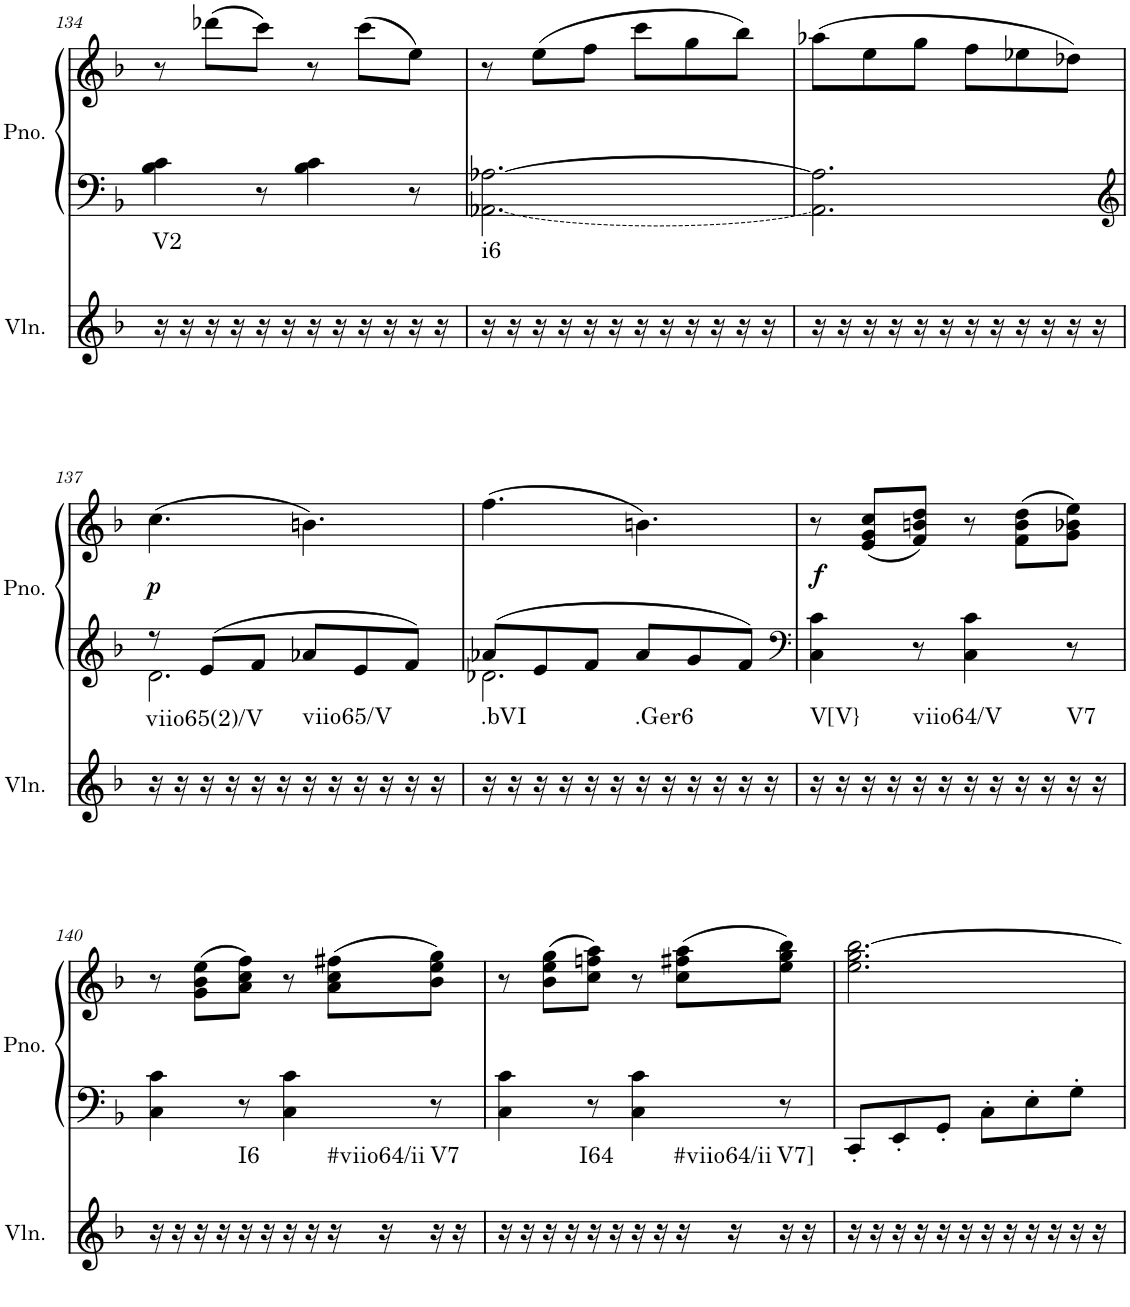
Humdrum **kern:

**kern	**harte	**kern	**kern	**dynam
*part2	*part2	*part1	*part1	*part1
*staff3	*	*staff2	*staff1	*staff1/2
*I"Violin	*	*I"Piano, Piano right	*	*
*I'Vln.	*	*I'Pno.	*	*
!!LO:PB:g=z
*clefG2	*	*clefF4	*clefG2	*
*k[b-]	*	*k[b-]	*k[b-]	*
*M6/8	*	*M6/8	*M6/8	*
=134	=134	=134	=134	=134
!	!LO:H:kt=V2	!	!	!
16r	N	4B-\ 4c\	8r	.
16r	.	.	.	.
16r	.	.	(8ddd-X\L	.
16r	.	.	.	.
16r	.	8r	8ccc\J)	.
16r	.	.	.	.
16r	.	4B-\ 4c\	8r	.
16r	.	.	.	.
16r	.	.	(8ccc\L	.
16r	.	.	.	.
16r	.	8r	8ee\J)	.
16r	.	.	.	.
=135	=135	=135	=135	=135
!	!LO:H:kt=i6	!LO:T:n=1:dash	!	!
16r	N	[2.AA-X\ [2.A-X\	8r	.
16r	.	.	.	.
16r	.	.	(8ee\L	.
16r	.	.	.	.
16r	.	.	8ff\J	.
16r	.	.	.	.
16r	.	.	8ccc\L	.
16r	.	.	.	.
16r	.	.	8gg\	.
16r	.	.	.	.
16r	.	.	8bb-\J)	.
16r	.	.	.	.
=136	=136	=136	=136	=136
16r	.	2.AA-\] 2.A-\]	(8aa-X\L	.
16r	.	.	.	.
16r	.	.	8ee\	.
16r	.	.	.	.
16r	.	.	8gg\J	.
16r	.	.	.	.
16r	.	.	8ff\L	.
16r	.	.	.	.
16r	.	.	8ee-X\	.
16r	.	.	.	.
16r	.	.	8dd-X\J)	.
16r	.	.	.	.
!!LO:LB:g=z
=137	=137	=137	=137	=137
*	*	*clefG2	*	*
*	*	*^	*	*
!	!LO:H:kt=viio65(2)/V	!	!	!	!LO:DY:b
16r	N	8r	2.d\	(4.cc\	p
16r	.	.	.	.	.
16r	.	8e/L	.	.	.
16r	.	.	.	.	.
16r	.	8f/J	.	.	.
16r	.	.	.	.	.
!	!LO:H:kt=viio65/V	!	!	!	!
16r	N	8a-X/L	.	4.bn\)	.
16r	.	.	.	.	.
16r	.	8e/	.	.	.
16r	.	.	.	.	.
16r	.	8f/J	.	.	.
16r	.	.	.	.	.
=138	=138	=138	=138	=138	=138
!	!LO:H:kt=.bVI	!	!	!	!
16r	N	8a-X/L	2.d-X\	(4.ff\	.
16r	.	.	.	.	.
16r	.	8e/	.	.	.
16r	.	.	.	.	.
16r	.	8f/J	.	.	.
16r	.	.	.	.	.
!	!LO:H:kt=.Ger6	!	!	!	!
16r	N	8a-/L	.	4.bn\)	.
16r	.	.	.	.	.
16r	.	8g/	.	.	.
16r	.	.	.	.	.
16r	.	8f/J	.	.	.
16r	.	.	.	.	.
*	*	*v	*v	*	*
=139	=139	=139	=139	=139
*	*	*clefF4	*	*
!	!LO:H:kt=V[V}	!	!	!LO:DY:b
16r	N	4C\ 4c\	8r	f
16r	.	.	.	.
16r	.	.	(8e/ 8g/ 8cc/L	.
16r	.	.	.	.
!	!LO:H:kt=viio64/V	!	!	!
16r	N	8r	8f/ 8bn/ 8dd/J)	.
16r	.	.	.	.
16r	.	4C\ 4c\	8r	.
16r	.	.	.	.
16r	.	.	(8f\ 8b\ 8dd\L	.
16r	.	.	.	.
!	!LO:H:kt=V7	!	!	!
16r	N	8r	8g\ 8b-X\ 8ee\J)	.
16r	.	.	.	.
!!LO:LB:g=z
=140	=140	=140	=140	=140
16r	.	4C\ 4c\	8r	.
16r	.	.	.	.
16r	.	.	(8g\ 8b-\ 8ee\L	.
16r	.	.	.	.
!	!LO:H:kt=I6	!	!	!
16r	N	8r	8a\ 8cc\ 8ff\J)	.
16r	.	.	.	.
16r	.	4C\ 4c\	8r	.
16r	.	.	.	.
!	!LO:H:kt=#viio64/ii	!	!	!
16r	N	.	(8a\ 8cc\ 8ff#X\L	.
16r	.	.	.	.
!	!LO:H:kt=V7	!	!	!
16r	N	8r	8b-\ 8ee\ 8gg\J)	.
16r	.	.	.	.
=141	=141	=141	=141	=141
16r	.	4C\ 4c\	8r	.
16r	.	.	.	.
16r	.	.	(8b-\ 8ee\ 8gg\L	.
16r	.	.	.	.
!	!LO:H:kt=I64	!	!	!
16r	N	8r	8cc\ 8ffn\ 8aa\J)	.
16r	.	.	.	.
16r	.	4C\ 4c\	8r	.
16r	.	.	.	.
!	!LO:H:kt=#viio64/ii	!	!	!
16r	N	.	(8cc\ 8ff#X\ 8aa\L	.
16r	.	.	.	.
!	!LO:H:kt=V7]	!	!	!
16r	N	8r	8ee\ 8gg\ 8bb-\J)	.
16r	.	.	.	.
=142	=142	=142	=142	=142
16r	.	8CC'/L	2.ee\ 2.gg\ [2.bb-\	.
16r	.	.	.	.
16r	.	8EE'/	.	.
16r	.	.	.	.
16r	.	8GG'/J	.	.
16r	.	.	.	.
16r	.	8C'\L	.	.
16r	.	.	.	.
16r	.	8E'\	.	.
16r	.	.	.	.
16r	.	8G'\J	.	.
16r	.	.	.	.
=	=	=	=	=
*-	*-	*-	*-	*-
